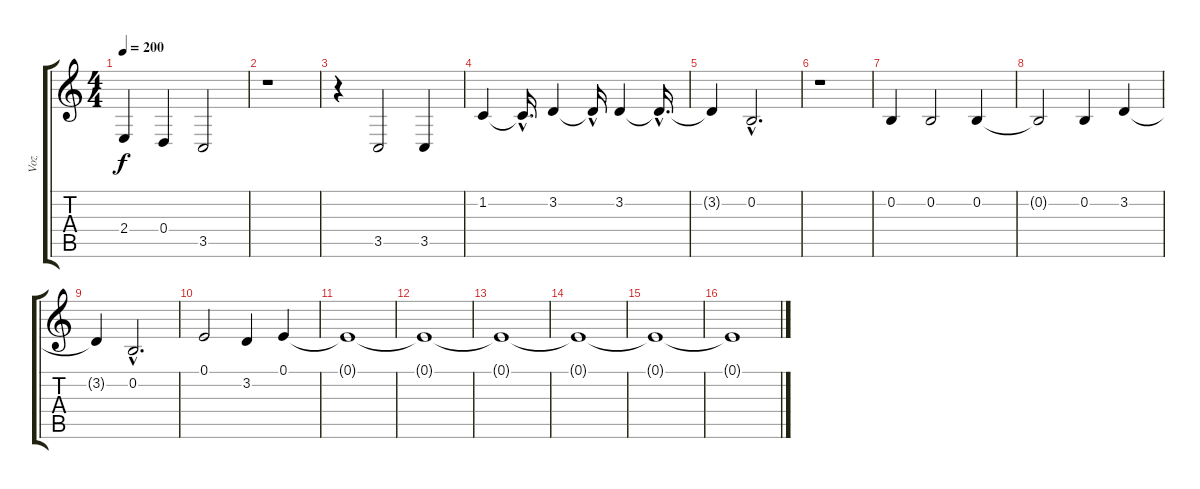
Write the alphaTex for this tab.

\track ("Voz" "Voz") {instrument viola}
\staff {score tabs}
\tuning (E4 B3 G3 D3 A2 E2) {hide}
\ts (4 4)
\tempo 200
\clef g2
\ks c
2.4.4{dy f} 0.4.4 3.5.2 |
r.1 |
r.4 3.5.2 3.5.4 |
1.2.4 1.2{hac t}.16{d} 3.2.4 3.2{hac t}.16 3.2.4 3.2{hac t}.16{d} |
3.2{t}.4 0.2{hac}.2{d} |
r.1 |
0.2.4 0.2.2 0.2.4 |
0.2{t}.2 0.2.4 3.2.4 |
3.2{t}.4 0.2{hac}.2{d} |
0.1.2 3.2.4 0.1.4 |
0.1{t}.1 |
0.1{t}.1 |
0.1{t}.1 |
0.1{t}.1 |
0.1{t}.1 |
0.1{t}.1
